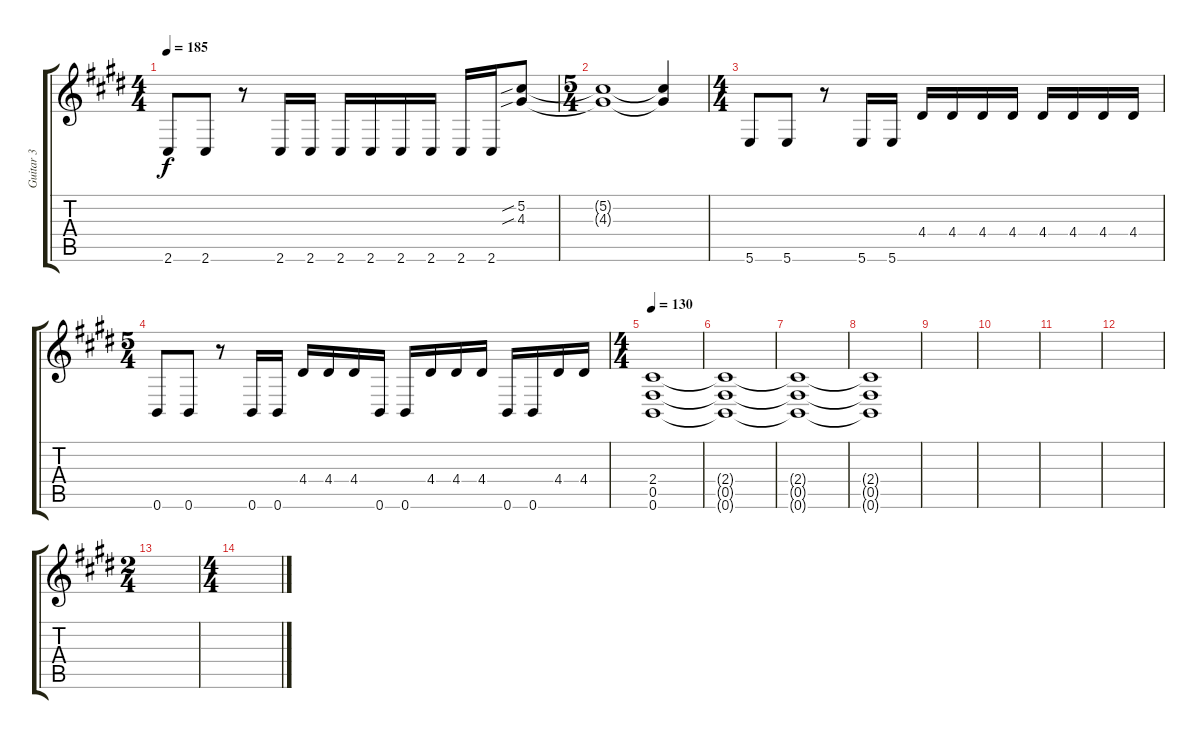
\track ("Guitar 3" "Guitar 3") {instrument overdrivenguitar}
\staff {score tabs}
\tuning (Db4 Ab3 E3 B2 Gb2 B1) {hide}
\ts (4 4)
\tempo 185
\clef g2
\ks e
2.6.8{dy f} 2.6.8 r.8 2.6.16 2.6.16 2.6.16 2.6.16 2.6.16 2.6.16 2.6.16 2.6.16 (5.2{sib} 4.3{sib}).8 |
\ts (5 4)
(5.2{t} 4.3{t}).1 (5.2{t} 4.3{t}).4 |
\ts (4 4)
5.6.8 5.6.8 r.8 5.6.16 5.6.16 4.4.16 4.4.16 4.4.16 4.4.16 4.4.16 4.4.16 4.4.16 4.4.16 |
\ts (5 4)
0.6.8 0.6.8 r.8 0.6.16 0.6.16 4.4.16 4.4.16 4.4.16 0.6.16 0.6.16 4.4.16 4.4.16 4.4.16 0.6.16 0.6.16 4.4.16 4.4.16 |
\ts (4 4)
\tempo 130
(2.4 0.5 0.6).1{volume 0} |
(2.4{t} 0.5{t} 0.6{t}).1 |
(2.4{t} 0.5{t} 0.6{t}).1 |
(2.4{t} 0.5{t} 0.6{t}).1 |
|
|
|
|
\ts (2 4)
|
\ts (4 4)
